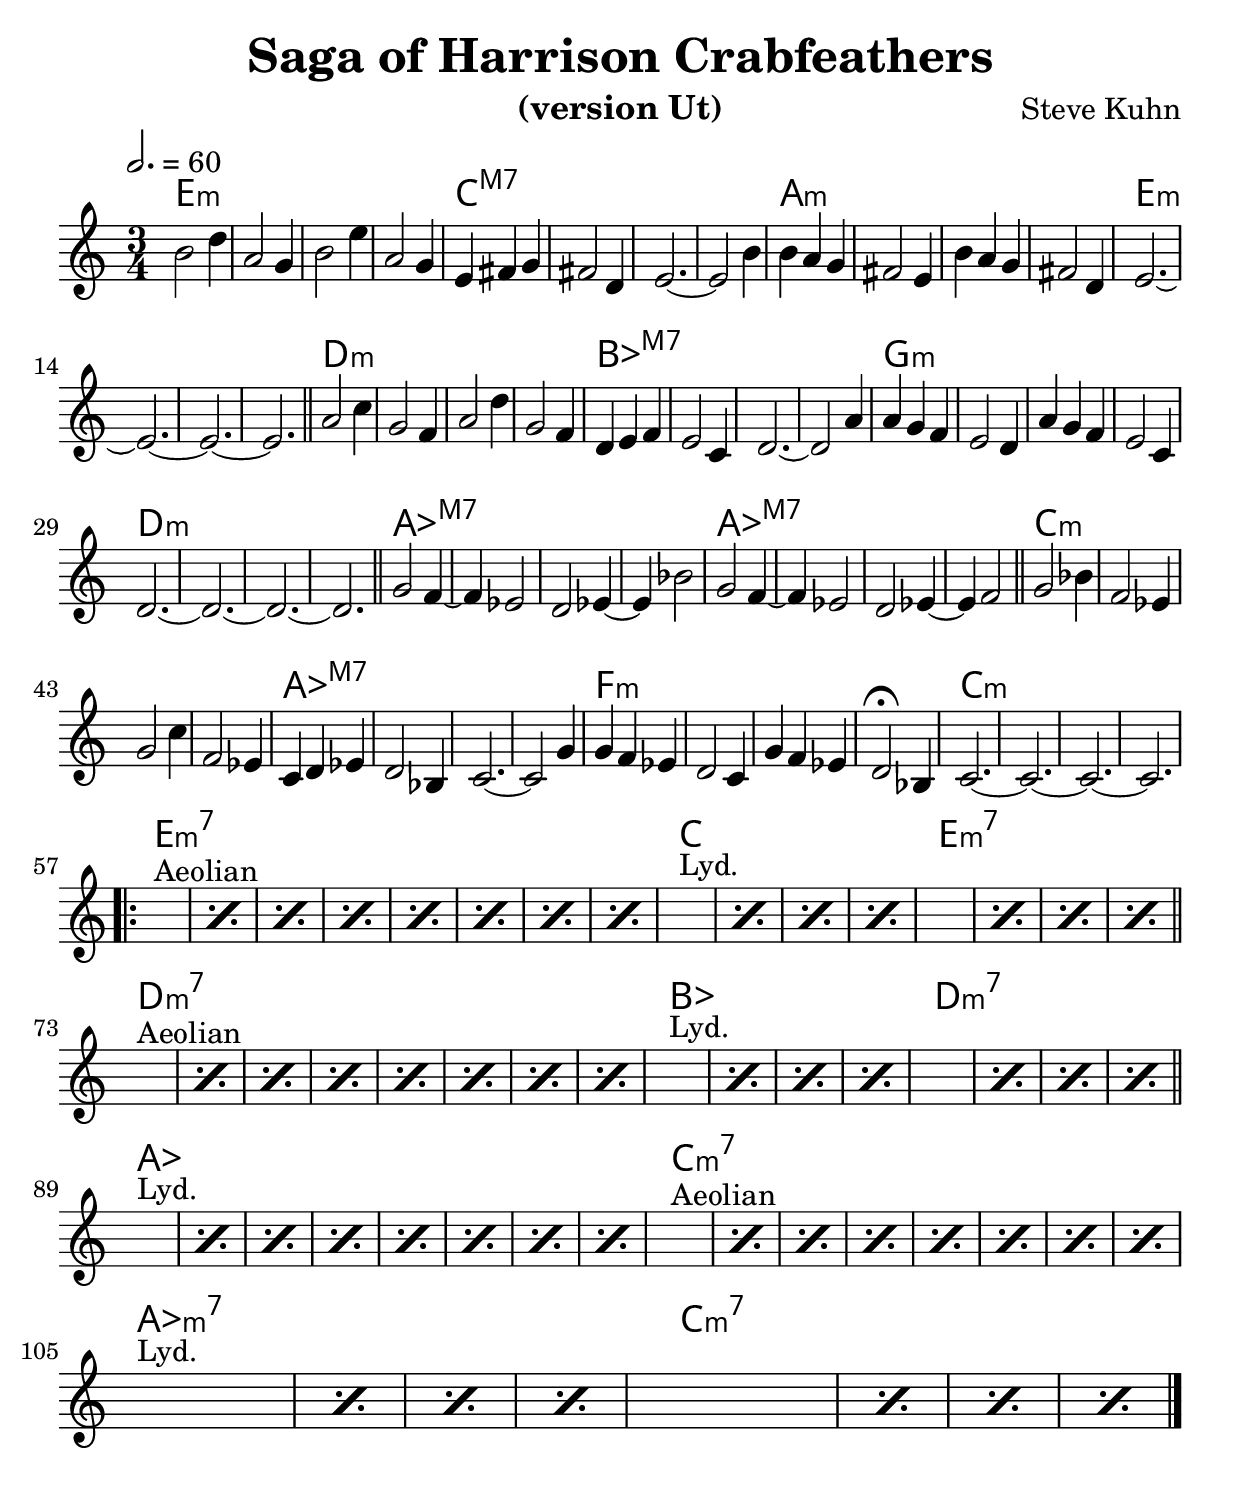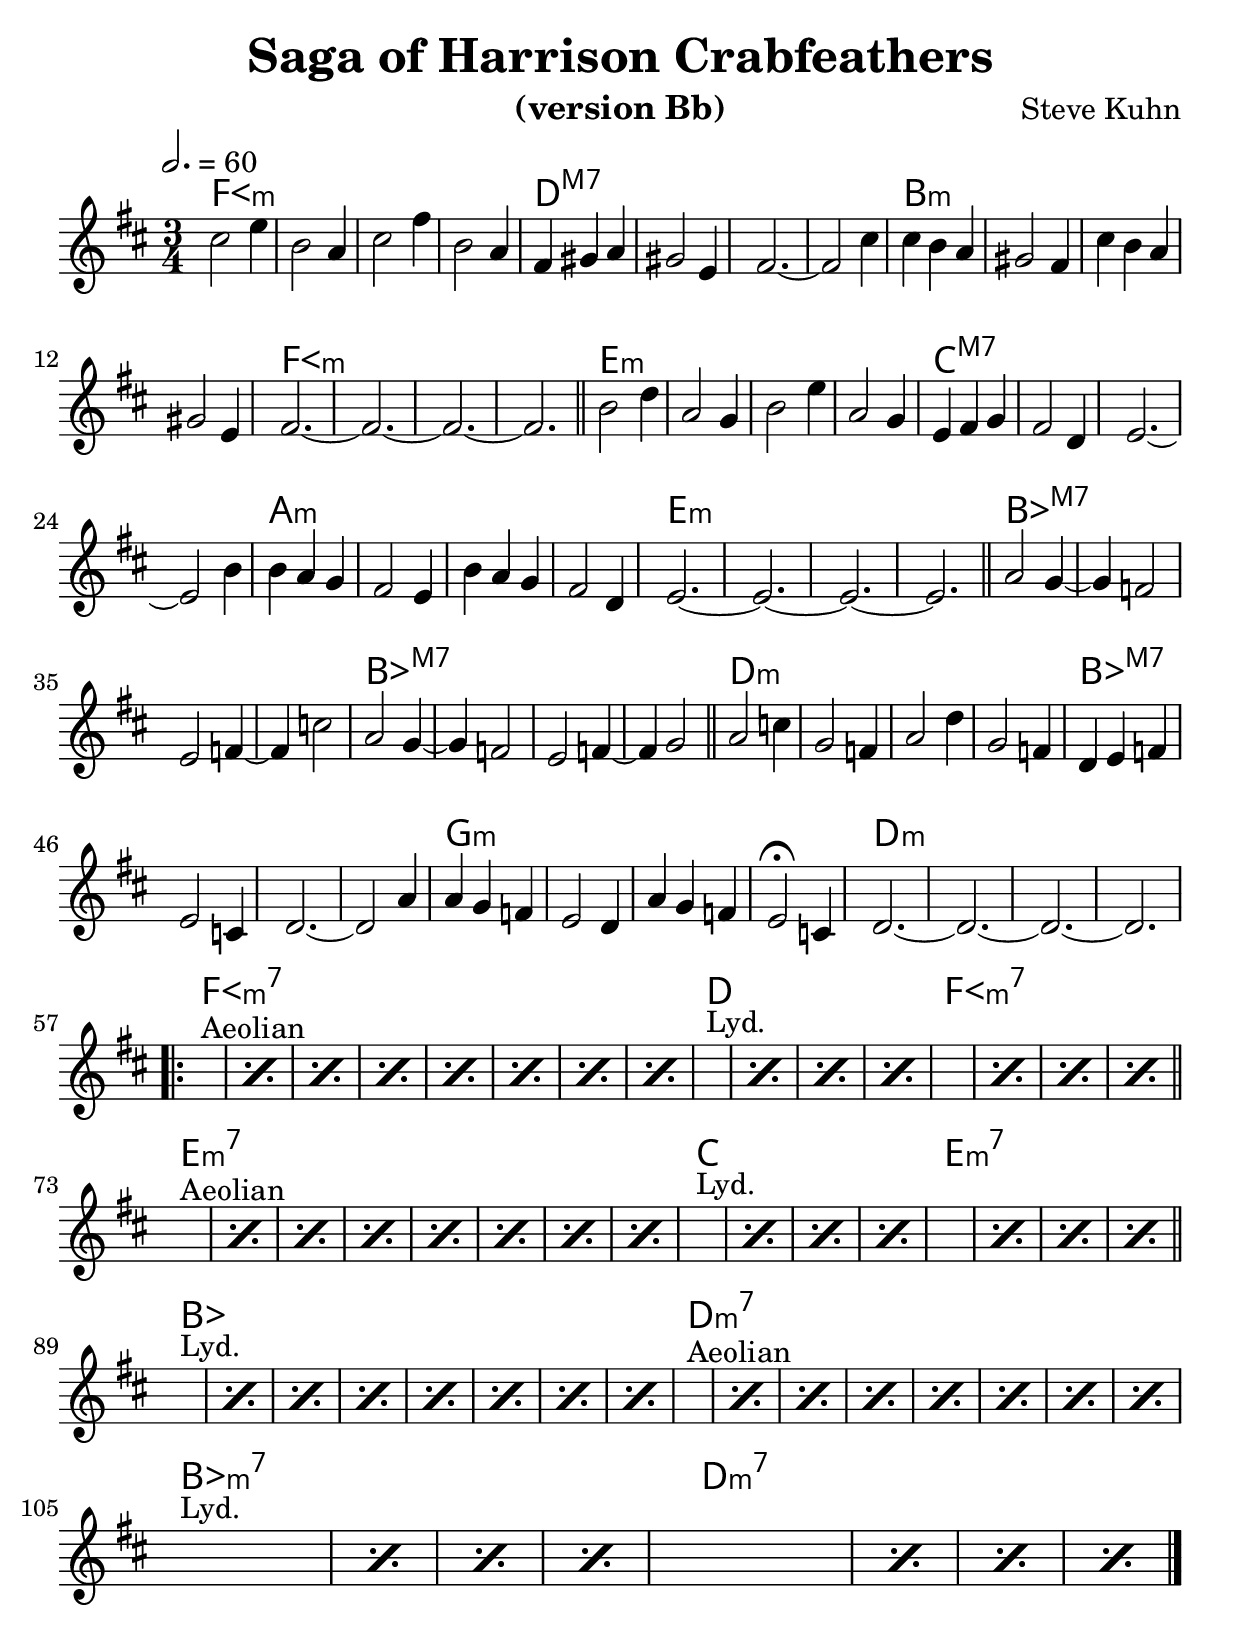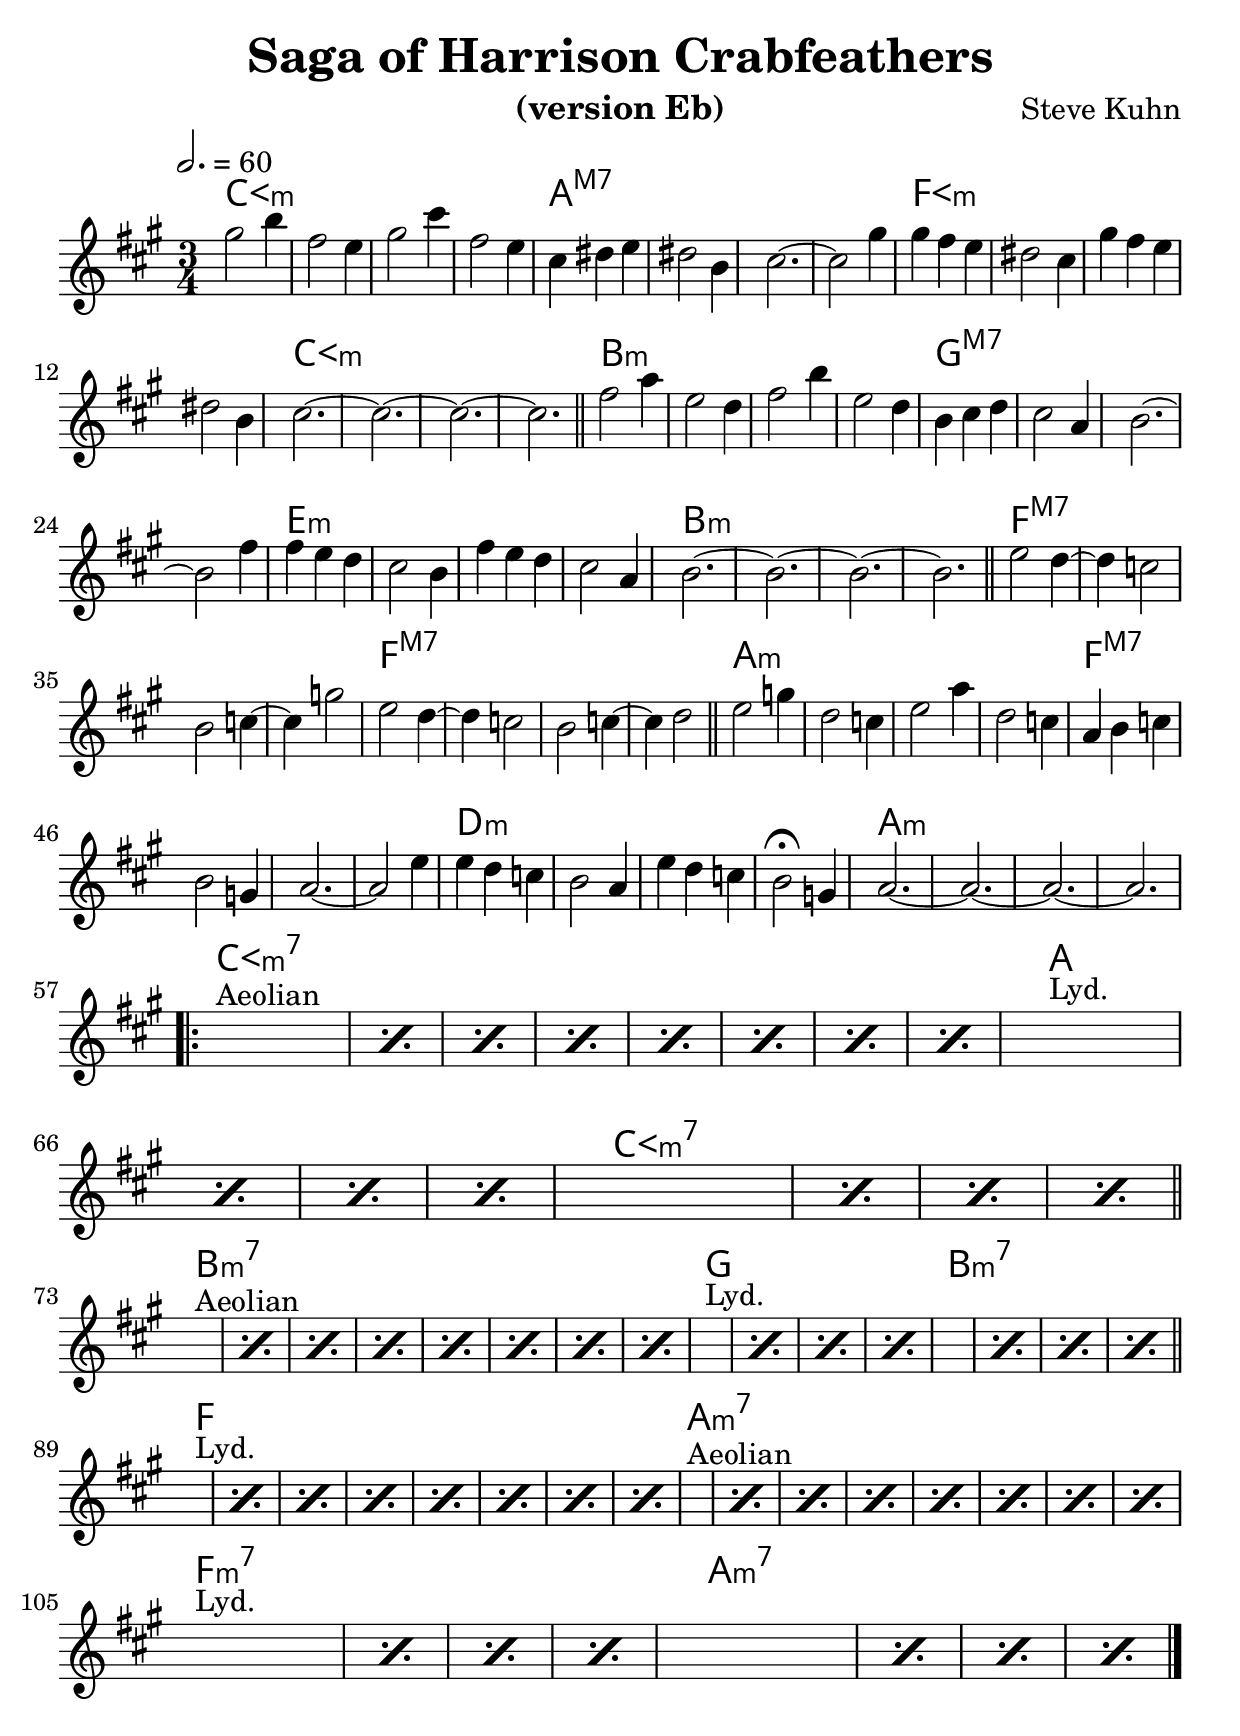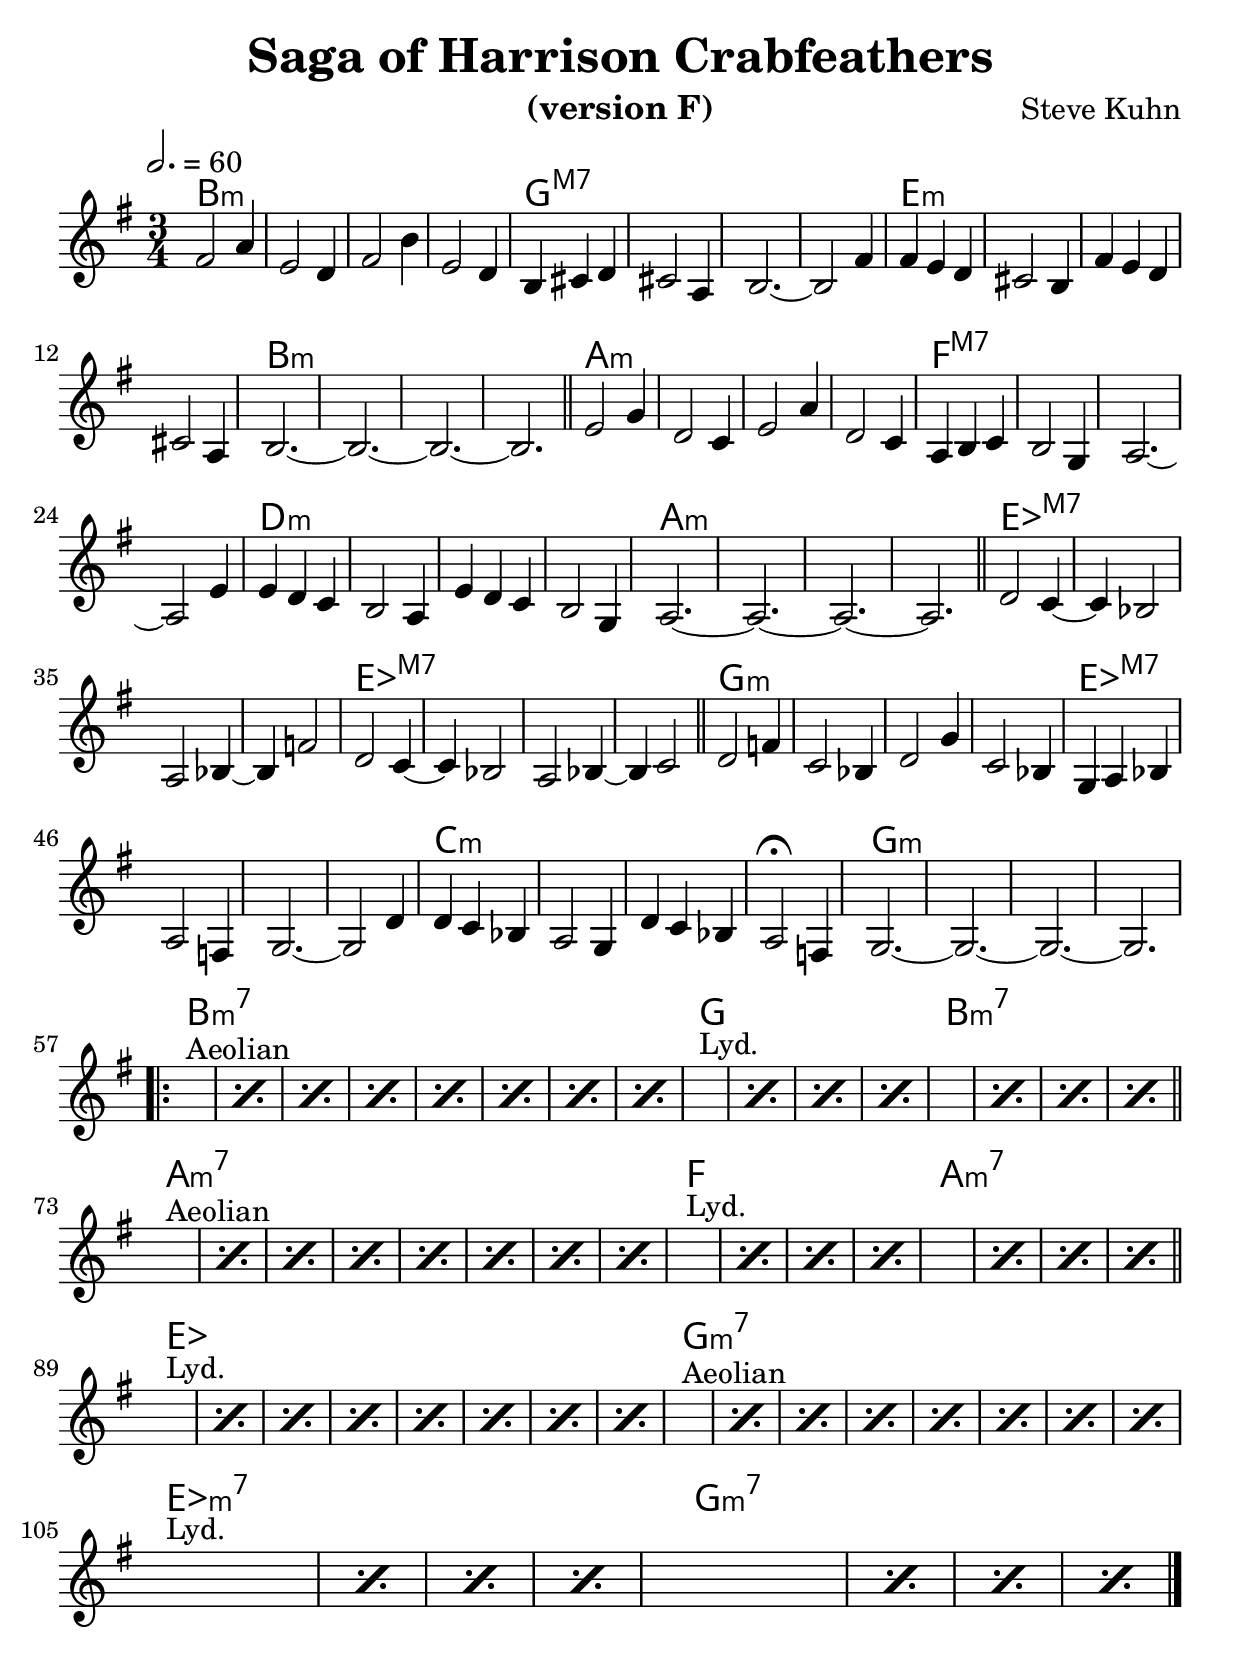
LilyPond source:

% Created on Mon Sep 20 15:23:38 CEST 2010
\version "2.22.0"

#(set-global-staff-size 26)
#(set-default-paper-size "a4")


\include "utils/AccordsJazzDefs.ly"

\paper { indent = 0\cm} 


\header {
	title = "Saga of Harrison Crabfeathers" 
 	composer = "Steve Kuhn"
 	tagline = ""

}


accords = \chords {
  e2.:m s s s
  c:maj7 s s s
  a:m s s s
  e:m s s s
  \bar "||"
  d:m s s s
  bes:maj7 s s s
  g:m s s s
  d:m s s s
  \bar "||"
  aes:maj7 s s s
  aes:maj7 s s s
  \bar "||"
  c:m s s s 
  aes:maj7 s s s
  f:m s s s
  c:m s s s
  \break
  \repeat volta 2 {
  \repeat percent 8 {e:m7}
  \repeat percent 4 {c}
  \repeat percent 4 {e:m7}
  \bar "||"
  \break
  \repeat percent 8 {d:m7}
  \repeat percent 4 {bes}
  \repeat percent 4 {d:m7}
  \bar "||"
  \break
  \repeat percent 8 {aes}
  \repeat percent 8 {c:m7}
  \break
  \repeat percent 4 {aes:m7}
  \repeat percent 4 {c:m7}  
  }
}

theme = \new Staff {
	\time 3/4
	\tempo 2. = 60 
	\set Staff.midiInstrument = "trumpet"
	\key c \major
	\clef treble
	\accidentalStyle modern-cautionary
	\relative c' { 	
 % Type notes here 
\compressEmptyMeasures
b'2 d4 a2 g4 b2 e4 a,2 g4
e fis g fis2 d4 e2.~ 2 b'4
b a g fis2 e4 b' a g fis2 d4
e2.~ e~ e~ e

a2 c4 g2 f4 a2 d4 g,2 f4
d e f e2 c4 d2.~ 2 a'4
a g f e2 d4 a' g f e2 c4
d2.~ d~ d~ d

g2 f4~ 4 es2 d es4~ 4 bes'2
g2 f4~ 4 es2 d es4~ 4 f2

g2 bes4 f2 es4 g2 c4 f,2 es4
c d es d2 bes4 c2.~ 2 g'4
g f es d2 c4 g' f es d2\fermata bes4
c2.~ c~ c~ c
\repeat volta 2 {
\repeat percent 8 {s2.^"Aeolian"}
\repeat percent 4 {s2.^"Lyd."}
\repeat percent 4 {s2.}
\bar "||"
\repeat percent 8 {s2.^"Aeolian"}
\repeat percent 4 {s2.^"Lyd."}
\repeat percent 4 {s2.}
\bar "||"
\repeat percent 8 {s2.^"Lyd."}
\repeat percent 8 {s2.^"Aeolian"}
\repeat percent 4 {s2.^"Lyd."}
\repeat percent 4 {s2.}
\bar "|."
}
	}
}

\include "utils/books.ly"
